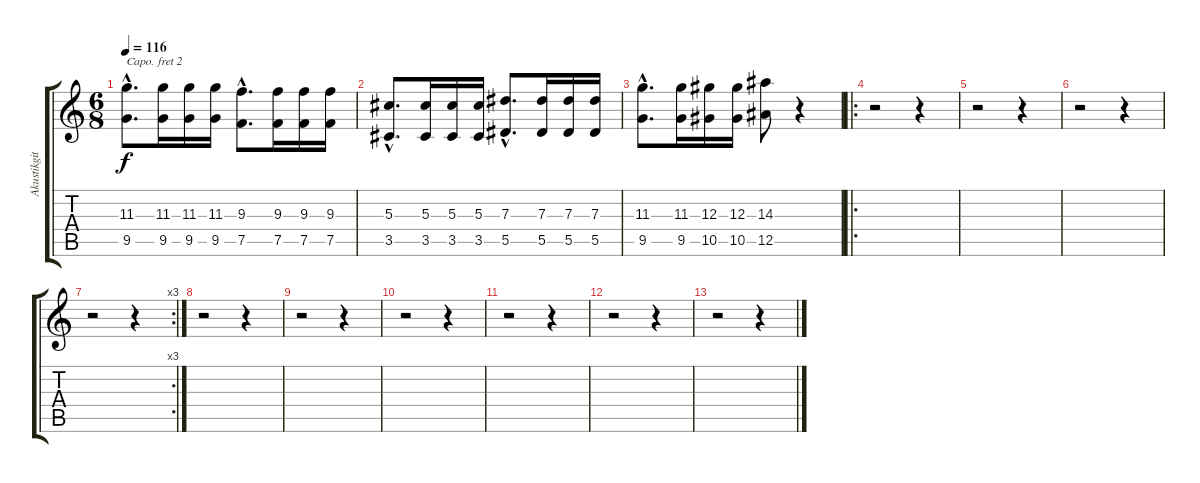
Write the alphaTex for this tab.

\track ("Akustikgitarre M" "Akustikgit") {instrument acousticguitarnylon}
\staff {score tabs}
\capo 2
\tuning (Eb4 Bb3 Gb3 Db3 Ab2 Eb2) {hide}
\ts (6 8)
\tempo 116
\clef g2
\ks c
(11.3{hac} 9.5{hac}).8{d dy f} (11.3 9.5).16 (11.3 9.5).16 (11.3 9.5).16 (9.3{hac} 7.5{hac}).8{d} (9.3 7.5).16 (9.3 7.5).16 (9.3 7.5).16 |
(5.3{hac} 3.5{hac}).8{d} (5.3 3.5).16 (5.3 3.5).16 (5.3 3.5).16 (7.3{hac} 5.5{hac}).8{d} (7.3 5.5).16 (7.3 5.5).16 (7.3 5.5).16 |
(11.3{hac} 9.5{hac}).8{d} (11.3 9.5).16 (12.3 10.5).16 (12.3 10.5).16 (14.3 12.5).8 r.4 |
\ro
r.2 r.4 |
r.2 r.4 |
r.2 r.4 |
\rc 3
r.2 r.4 |
r.2 r.4 |
r.2 r.4 |
r.2 r.4 |
r.2 r.4 |
r.2 r.4 |
r.2 r.4
